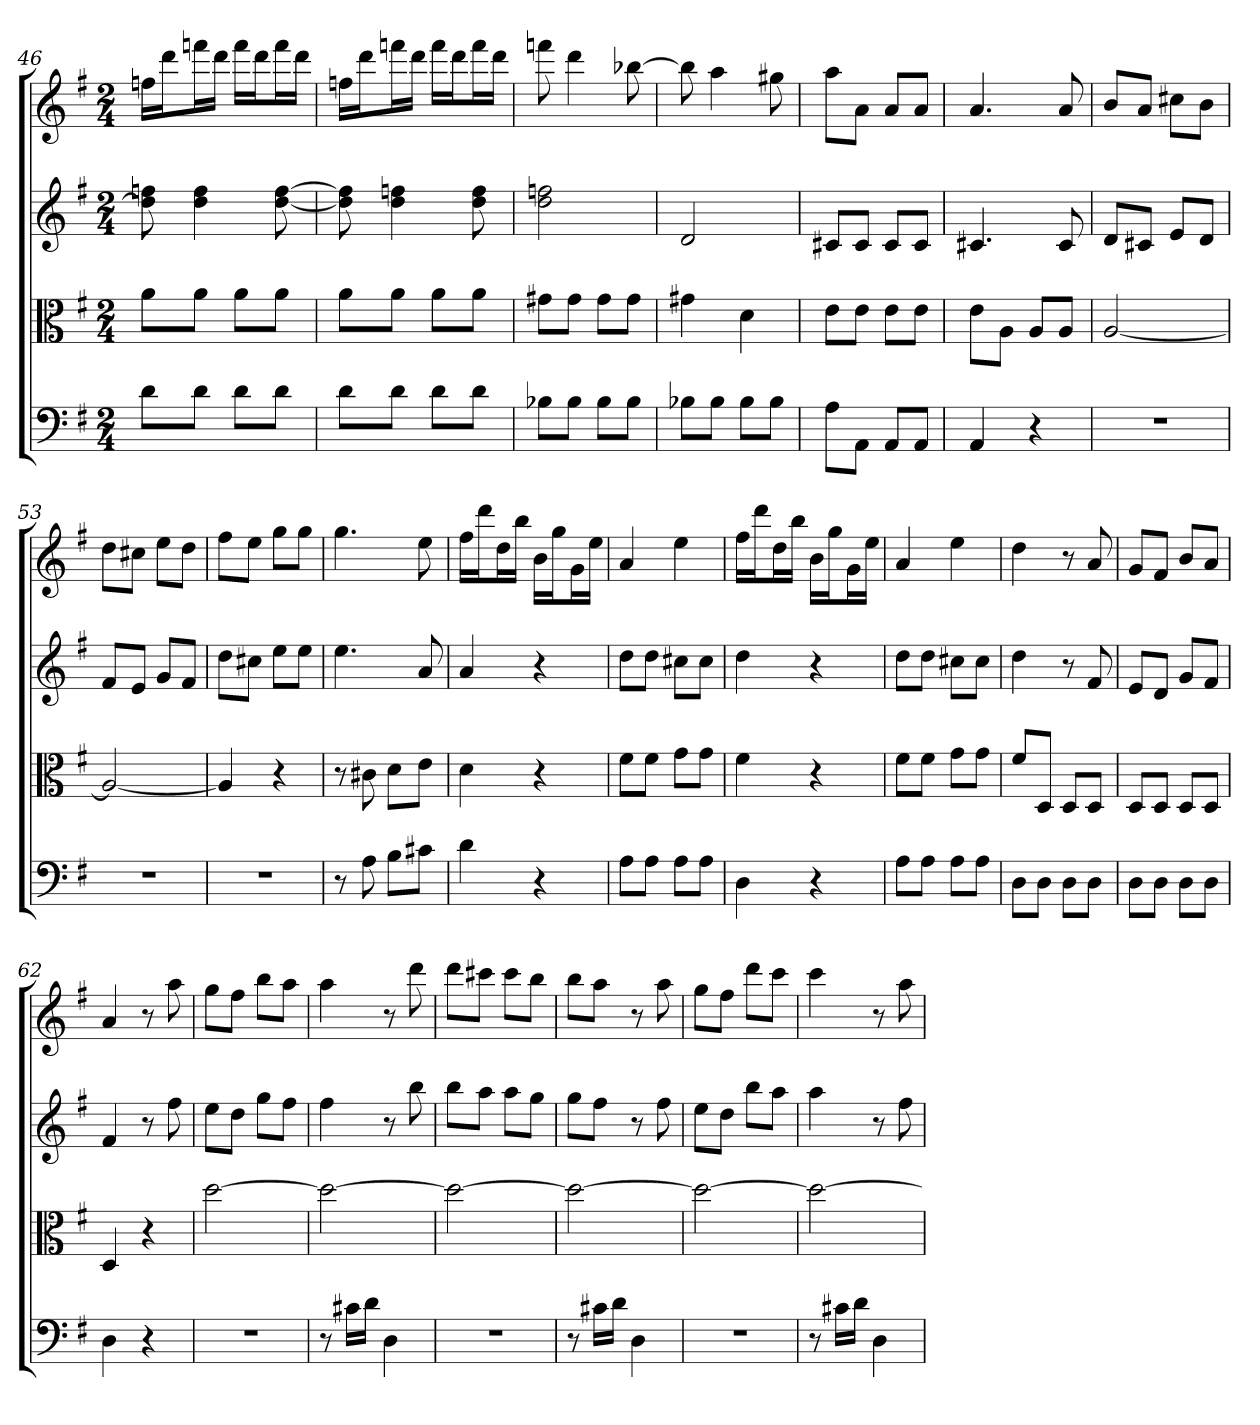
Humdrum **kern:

**kern	**kern	**kern	**kern
*part4	*part3	*part2	*part1
*staff4	*staff3	*staff2	*staff1
*clefF4	*clefC3	*	*
*k[f#]	*k[f#]	*k[f#]	*k[f#]
*G:	*G:	*G:	*G:
*M2/4	*M2/4	*M2/4	*M2/4
=46	=46	=46	=46
8d\L	8a\L	8dd] 8ffn	16ffnLL
.	.	.	16dddJ
8d\J	8a\J	4dd 4ff	16fffnL
.	.	.	16dddJJ
8d\L	8a\L	.	16fffLL
.	.	.	16dddJ
8d\J	8a\J	[8dd [8ff	16fffL
.	.	.	16dddJJ
=47	=47	=47	=47
8d\L	8a\L	8dd] 8ff]	16ffnLL
.	.	.	16dddJ
8d\J	8a\J	4dd 4ffn	16fffnL
.	.	.	16dddJJ
8d\L	8a\L	.	16fffLL
.	.	.	16dddJ
8d\J	8a\J	8dd 8ff	16fffL
.	.	.	16dddJJ
=48	=48	=48	=48
8B-X\L	8g#X\L	2dd 2ffn	8fffn
8B-\J	8g#\J	.	4ddd
8B-\L	8g#\L	.	.
8B-\J	8g#\J	.	[8bb-X
=49	=49	=49	=49
8B-X\L	4g#X	2d	8bb-]
8B-\J	.	.	4aa
8B-\L	4d	.	.
8B-\J	.	.	8gg#X
=50	=50	=50	=50
8A\L	8e\L	8c#XL	8aaL
8AA\J	8e\J	8c#J	8aJ
8AA/L	8e\L	8c#L	8aL
8AA/J	8e\J	8c#J	8aJ
=51	=51	=51	=51
4AA	8e\L	4.c#X	4.a
.	8A\J	.	.
4r	8A/L	.	.
.	8A/J	8c#	8a
=52	=52	=52	=52
2r	[2A	8dL	8bL
.	.	8c#XJ	8aJ
.	.	8eL	8cc#XL
.	.	8dJ	8bJ
=53	=53	=53	=53
2r	2A_	8f#L	8ddL
.	.	8eJ	8cc#XJ
.	.	8gL	8eeL
.	.	8f#J	8ddJ
=54	=54	=54	=54
2r	4A]	8ddL	8ff#L
.	.	8cc#XJ	8eeJ
.	4r	8eeL	8ggL
.	.	8eeJ	8ggJ
=55	=55	=55	=55
8r	8r	4.ee	4.gg
8A	8c#X	.	.
8B\L	8d\L	.	.
8c#X\J	8e\J	8a	8ee
=56	=56	=56	=56
4d	4d	4a	16ff#LL
.	.	.	16dddJ
.	.	.	16ddL
.	.	.	16bbJJ
4r	4r	4r	16bLL
.	.	.	16ggJ
.	.	.	16gL
.	.	.	16eeJJ
=57	=57	=57	=57
8A\L	8f#\L	8ddL	4a
8A\J	8f#\J	8ddJ	.
8A\L	8g\L	8cc#XL	4ee
8A\J	8g\J	8cc#J	.
=58	=58	=58	=58
4D	4f#	4dd	16ff#LL
.	.	.	16dddJ
.	.	.	16ddL
.	.	.	16bbJJ
4r	4r	4r	16bLL
.	.	.	16ggJ
.	.	.	16gL
.	.	.	16eeJJ
=59	=59	=59	=59
8A\L	8f#\L	8ddL	4a
8A\J	8f#\J	8ddJ	.
8A\L	8g\L	8cc#XL	4ee
8A\J	8g\J	8cc#J	.
=60	=60	=60	=60
8D\L	8f#/L	4dd	4dd
8D\J	8D/J	.	.
8D\L	8D/L	8r	8r
8D\J	8D/J	8f#	8a
=61	=61	=61	=61
8D\L	8D/L	8eL	8gL
8D\J	8D/J	8dJ	8f#J
8D\L	8D/L	8gL	8bL
8D\J	8D/J	8f#J	8aJ
=62	=62	=62	=62
4D	4D	4f#	4a
4r	4r	8r	8r
.	.	8ff#	8aa
=63	=63	=63	=63
2r	[2dd	8eeL	8ggL
.	.	8ddJ	8ff#J
.	.	8ggL	8bbL
.	.	8ff#J	8aaJ
=64	=64	=64	=64
8r	2dd_	4ff#	4aa
16c#X\LL	.	.	.
16d\JJ	.	.	.
4D	.	8r	8r
.	.	8bb	8ddd
=65	=65	=65	=65
2r	2dd_	8bbL	8dddL
.	.	8aaJ	8ccc#XJ
.	.	8aaL	8ccc#L
.	.	8ggJ	8bbJ
=66	=66	=66	=66
8r	2dd_	8ggL	8bbL
16c#X\LL	.	8ff#J	8aaJ
16d\JJ	.	.	.
4D	.	8r	8r
.	.	8ff#	8aa
=67	=67	=67	=67
2r	2dd_	8eeL	8ggL
.	.	8ddJ	8ff#J
.	.	8bbL	8dddL
.	.	8aaJ	8cccJ
=68	=68	=68	=68
8r	2dd_	4aa	4ccc
16c#X\LL	.	.	.
16d\JJ	.	.	.
4D	.	8r	8r
.	.	8ff#	8aa
=	=	=	=
*-	*-	*-	*-
